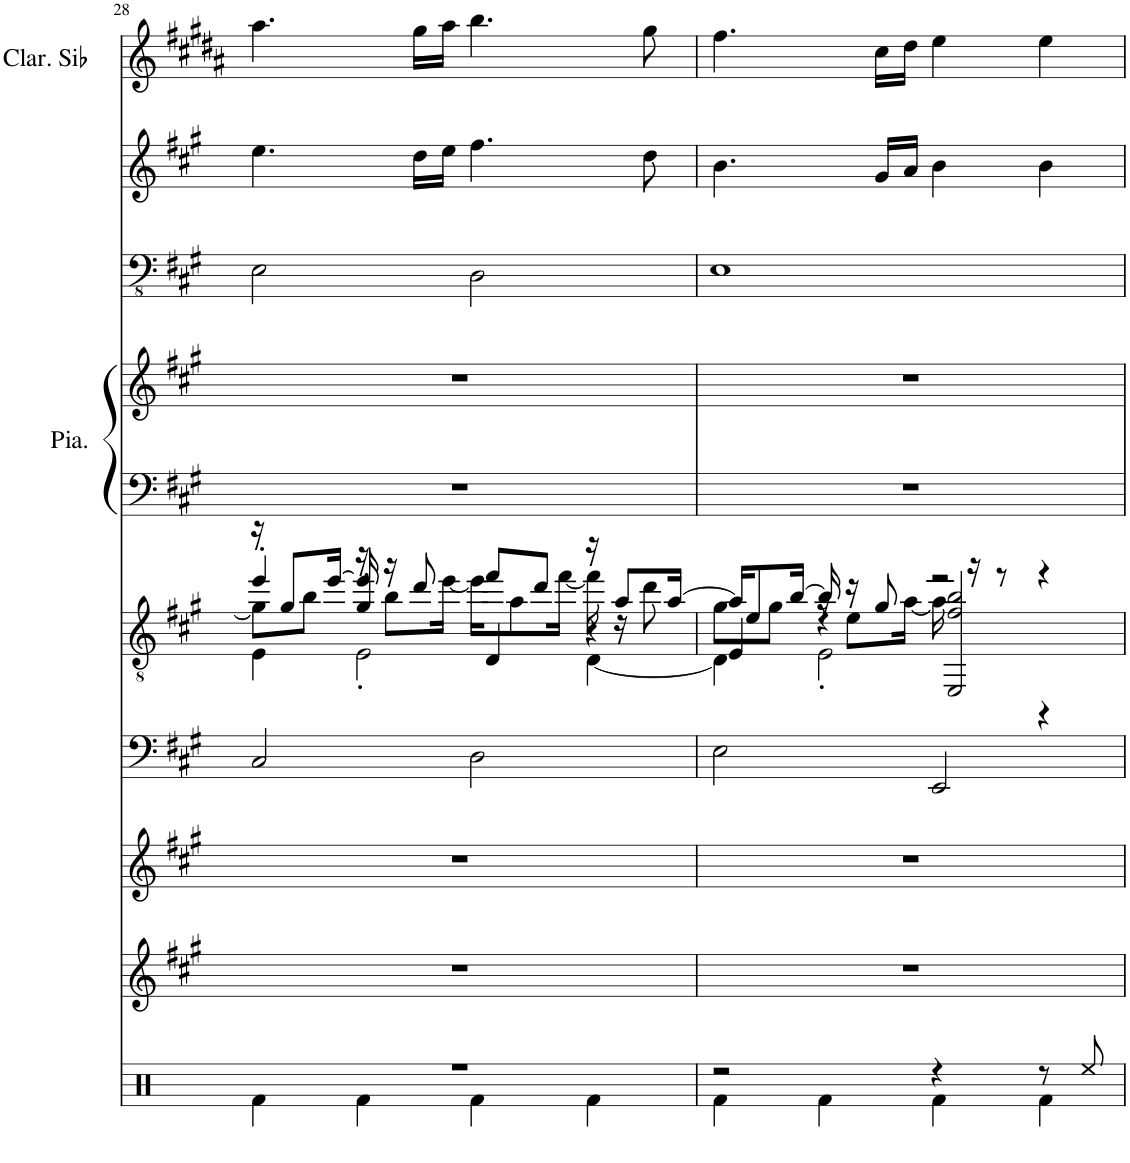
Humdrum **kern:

**kern	**kern	**kern	**kern	**kern	**kern	**kern	**kern	**kern	**kern
*part9	*part8	*part7	*part6	*part5	*part4	*part4	*part3	*part2	*part1
*staff10	*staff9	*staff8	*staff7	*staff6	*staff5	*staff4	*staff3	*staff2	*staff1
*I"Drums	*I"Brass	*I"Harp	*I"Strings	*I"Guitar	*I"Piano	*	*I"フレットレスエレキベース	*I"Voice	*I"Clarinette en Sib
*	*	*I'Hp	*I'Str	*	*I'Pia.	*	*	*	*I'Clar. Sib
!!LO:PB:g=z
*clefX	*clefG2	*clefG2	*clefF4	*clefGv2	*clefF4	*clefG2	*clefFv4	*clefG2	*clefG2
*	*	*	*	*	*	*	*	*	*Trd1c2
*k[f#c#g#]	*k[f#c#g#]	*k[f#c#g#]	*k[f#c#g#]	*k[f#c#g#]	*k[f#c#g#]	*k[f#c#g#]	*k[f#c#g#]	*k[f#c#g#]	*k[f#c#g#d#a#]
*M4/4	*M4/4	*M4/4	*M4/4	*M4/4	*M4/4	*M4/4	*M4/4	*M4/4	*M4/4
=28	=28	=28	=28	=28	=28	=28	=28	=28	=28
*^	*	*	*	*^	*	*	*	*	*
*	*	*	*	*	*	*^	*	*	*	*	*
*	*	*	*	*	*	*	*^	*	*	*	*	*
1r	4Rf\	1r	1r	2C#/	16r	8g#\L]	4ee'/	4E\	1r	1r	2EE\	4.ee\	4.aa#\
.	.	.	.	.	8g#/L	.	.	.	.	.	.	.	.
.	.	.	.	.	.	8b\J	.	.	.	.	.	.	.
.	.	.	.	.	[16ee/Jk	.	.	.	.	.	.	.	.
.	4Rf\	.	.	.	16ee/]	16r	4g#'/	2E'\	.	.	.	.	.
.	.	.	.	.	16r	8b\L	.	.	.	.	.	.	.
.	.	.	.	.	8dd/	.	.	.	.	.	.	16dd\LL	16gg#\LL
.	.	.	.	.	.	[16ee\Jk	.	.	.	.	.	16ee\JJ	16aa#\JJ
.	4Rf\	.	.	2D\	8ff#/L	16ee\KL]	4D/	.	.	.	2DD\	4.ff#\	4.bb\
.	.	.	.	.	.	8a\	.	.	.	.	.	.	.
.	.	.	.	.	8dd/J	.	.	.	.	.	.	.	.
.	.	.	.	.	.	[16ff#\Jk	.	.	.	.	.	.	.
.	4Rf\	.	.	.	16r	16ff#\]	4r	[4D\	.	.	.	.	.
.	.	.	.	.	8a/L	16r	.	.	.	.	.	.	.
.	.	.	.	.	.	8dd\	.	.	.	.	.	8dd\	8gg#\
.	.	.	.	.	[16a/Jk	.	.	.	.	.	.	.	.
=29	=29	=29	=29	=29	=29	=29	=29	=29	=29	=29	=29	=29	=29
2r	4Rf\	1r	1r	2E\	16a/KL]	8g#\L	4E/	4D\]	1r	1r	1EE	4.b\	4.ff#\
.	.	.	.	.	8e/	.	.	.	.	.	.	.	.
.	.	.	.	.	.	8g#\J	.	.	.	.	.	.	.
.	.	.	.	.	[16b/Jk	.	.	.	.	.	.	.	.
.	4Rf\	.	.	.	16b/]	16r	4r	2E'\	.	.	.	.	.
.	.	.	.	.	16r	8e\L	.	.	.	.	.	.	.
.	.	.	.	.	8g#/	.	.	.	.	.	.	16g#/LL	16cc#\LL
.	.	.	.	.	.	[16a\Jk	.	.	.	.	.	16a/JJ	16dd#\JJ
4r	4Rf\	.	.	2EE/	2r	16a\]	2EE/ 2f#/ 2b/	.	.	.	.	4b\	4ee\
.	.	.	.	.	.	16r	.	.	.	.	.	.	.
.	.	.	.	.	.	8r	.	.	.	.	.	.	.
8r	4Rf\	.	.	.	.	4r	.	4r	.	.	.	4b\	4ee\
8Ree/	.	.	.	.	.	.	.	.	.	.	.	.	.
*v	*v	*	*	*	*v	*v	*v	*v	*	*	*	*	*
=	=	=	=	=	=	=	=	=	=
*-	*-	*-	*-	*-	*-	*-	*-	*-	*-
